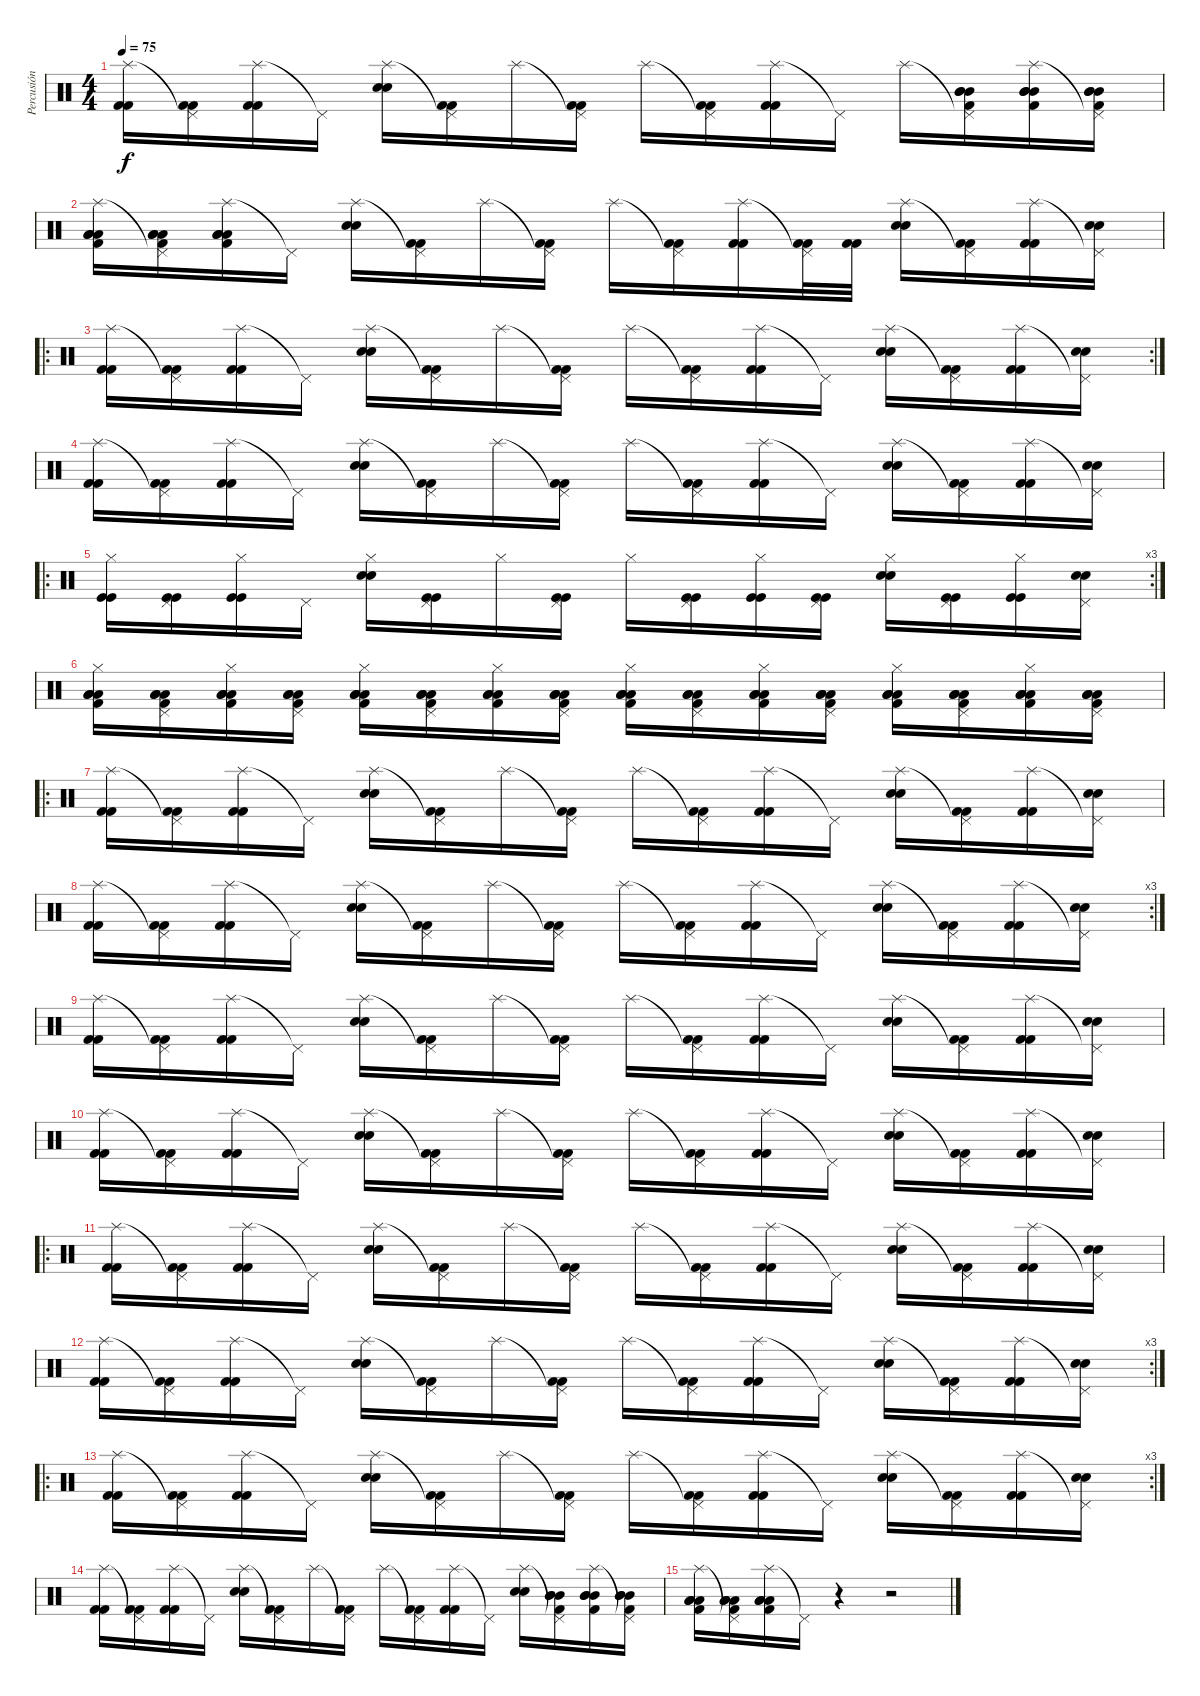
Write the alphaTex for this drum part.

\track ("Percusión" "Percusión") {instrument percussion}
\staff {score}
\articulation defaults
\ts (4 4)
\tempo 75
\clef neutral
\ks c
("Splash (hit)" "Kick (hit) 2" "Kick (hit) 2").16{dy f} ("Pedal Hi-Hat (hit)"{t} "Kick (hit) 2" "Kick (hit) 2").16 ("Splash (hit)" "Kick (hit) 2" "Kick (hit) 2").16 "Pedal Hi-Hat (hit)"{t}.16 ("Splash (hit)" "Electric Snare (hit)" "Electric Snare (hit)").16 ("Pedal Hi-Hat (hit)"{t} "Kick (hit) 2" "Kick (hit) 2").16 "Splash (hit)".16 ("Pedal Hi-Hat (hit)"{t} "Kick (hit) 2" "Kick (hit) 2").16 "Splash (hit)".16 ("Pedal Hi-Hat (hit)"{t} "Kick (hit) 2" "Kick (hit) 2").16 ("Splash (hit)" "Kick (hit) 2" "Kick (hit) 2").16 "Pedal Hi-Hat (hit)"{t}.16 "Splash (hit)".16 ("Pedal Hi-Hat (hit)"{t} "Mid Tom (hit)" "Mid Tom (hit)" "Mid Tom (hit)" "Kick (hit) 2").16 ("Splash (hit)" "Mid Tom (hit)" "Mid Tom (hit)" "Mid Tom (hit)" "Kick (hit) 2").16 ("Pedal Hi-Hat (hit)"{t} "Mid Tom (hit)" "Mid Tom (hit)" "Mid Tom (hit)" "Kick (hit) 2").16 |
("Splash (hit)" "Low Tom (hit)" "Low Tom (hit)" "Low Tom (hit)" "Kick (hit) 2").16 ("Pedal Hi-Hat (hit)"{t} "Low Tom (hit)" "Low Tom (hit)" "Low Tom (hit)" "Kick (hit) 2").16 ("Splash (hit)" "Low Tom (hit)" "Low Tom (hit)" "Low Tom (hit)" "Kick (hit) 2").16 "Pedal Hi-Hat (hit)"{t}.16 ("Splash (hit)" "Electric Snare (hit)" "Electric Snare (hit)").16 ("Pedal Hi-Hat (hit)"{t} "Kick (hit) 2" "Kick (hit) 2").16 "Splash (hit)".16 ("Pedal Hi-Hat (hit)"{t} "Kick (hit) 2" "Kick (hit) 2").16 "Splash (hit)".16 ("Pedal Hi-Hat (hit)"{t} "Kick (hit) 2" "Kick (hit) 2").16 ("Splash (hit)" "Kick (hit) 2" "Kick (hit) 2").16 ("Pedal Hi-Hat (hit)"{t} "Kick (hit) 2" "Kick (hit) 2").32 ("Kick (hit) 2" "Kick (hit) 2").32 ("Splash (hit)" "Electric Snare (hit)" "Electric Snare (hit)").16 ("Pedal Hi-Hat (hit)"{t} "Kick (hit) 2" "Kick (hit) 2").16 ("Splash (hit)" "Kick (hit) 2" "Kick (hit) 2").16 ("Pedal Hi-Hat (hit)"{t} "Electric Snare (hit)" "Electric Snare (hit)").16 |
\ro
\rc 2
("Splash (hit)" "Kick (hit) 2" "Kick (hit) 2").16 ("Pedal Hi-Hat (hit)"{t} "Kick (hit) 2" "Kick (hit) 2").16 ("Splash (hit)" "Kick (hit) 2" "Kick (hit) 2").16 "Pedal Hi-Hat (hit)"{t}.16 ("Splash (hit)" "Electric Snare (hit)" "Electric Snare (hit)").16 ("Pedal Hi-Hat (hit)"{t} "Kick (hit) 2" "Kick (hit) 2").16 "Splash (hit)".16 ("Pedal Hi-Hat (hit)"{t} "Kick (hit) 2" "Kick (hit) 2").16 "Splash (hit)".16 ("Pedal Hi-Hat (hit)"{t} "Kick (hit) 2" "Kick (hit) 2").16 ("Splash (hit)" "Kick (hit) 2" "Kick (hit) 2").16 "Pedal Hi-Hat (hit)"{t}.16 ("Splash (hit)" "Electric Snare (hit)" "Electric Snare (hit)").16 ("Pedal Hi-Hat (hit)"{t} "Kick (hit) 2" "Kick (hit) 2").16 ("Splash (hit)" "Kick (hit) 2" "Kick (hit) 2").16 ("Pedal Hi-Hat (hit)"{t} "Electric Snare (hit)" "Electric Snare (hit)").16 |
("Splash (hit)" "Kick (hit) 2" "Kick (hit) 2").16 ("Pedal Hi-Hat (hit)"{t} "Kick (hit) 2" "Kick (hit) 2").16 ("Splash (hit)" "Kick (hit) 2" "Kick (hit) 2").16 "Pedal Hi-Hat (hit)"{t}.16 ("Splash (hit)" "Electric Snare (hit)" "Electric Snare (hit)").16 ("Pedal Hi-Hat (hit)"{t} "Kick (hit) 2" "Kick (hit) 2").16 "Splash (hit)".16 ("Pedal Hi-Hat (hit)"{t} "Kick (hit) 2" "Kick (hit) 2").16 "Splash (hit)".16 ("Pedal Hi-Hat (hit)"{t} "Kick (hit) 2" "Kick (hit) 2").16 ("Splash (hit)" "Kick (hit) 2" "Kick (hit) 2").16 "Pedal Hi-Hat (hit)"{t}.16 ("Splash (hit)" "Electric Snare (hit)" "Electric Snare (hit)").16 ("Pedal Hi-Hat (hit)"{t} "Kick (hit) 2" "Kick (hit) 2").16 ("Splash (hit)" "Kick (hit) 2" "Kick (hit) 2").16 ("Pedal Hi-Hat (hit)"{t} "Electric Snare (hit)" "Electric Snare (hit)").16 |
\ro
\rc 3
("Hi-Hat (closed)" "Kick (hit)" "Kick (hit)").16 ("Pedal Hi-Hat (hit)" "Kick (hit)" "Kick (hit)").16 ("Hi-Hat (closed)" "Kick (hit)" "Kick (hit)").16 "Pedal Hi-Hat (hit)".16 ("Hi-Hat (closed)" "Snare (hit) 2" "Snare (hit) 2").16 ("Pedal Hi-Hat (hit)" "Kick (hit)" "Kick (hit)").16 "Hi-Hat (closed)".16 ("Pedal Hi-Hat (hit)" "Kick (hit)" "Kick (hit)").16 "Hi-Hat (closed)".16 ("Pedal Hi-Hat (hit)" "Kick (hit)" "Kick (hit)").16 ("Hi-Hat (closed)" "Kick (hit)" "Kick (hit)").16 ("Pedal Hi-Hat (hit)" "Kick (hit)" "Kick (hit)").16 ("Hi-Hat (closed)" "Snare (hit) 2" "Snare (hit) 2").16 ("Pedal Hi-Hat (hit)" "Kick (hit)" "Kick (hit)").16 ("Hi-Hat (closed)" "Kick (hit)" "Kick (hit)").16 ("Pedal Hi-Hat (hit)" "Snare (hit) 2" "Snare (hit) 2").16 |
("Hi-Hat (closed)" "Low Tom (hit)" "Low Tom (hit)" "Low Tom (hit)" "Kick (hit) 2").16 ("Pedal Hi-Hat (hit)" "Low Tom (hit)" "Low Tom (hit)" "Low Tom (hit)" "Kick (hit) 2").16 ("Hi-Hat (closed)" "Low Tom (hit)" "Low Tom (hit)" "Low Tom (hit)" "Kick (hit) 2").16 ("Pedal Hi-Hat (hit)" "Low Tom (hit)" "Low Tom (hit)" "Low Tom (hit)" "Kick (hit) 2").16 ("Hi-Hat (closed)" "Low Tom (hit)" "Low Tom (hit)" "Low Tom (hit)" "Kick (hit) 2").16 ("Pedal Hi-Hat (hit)" "Low Tom (hit)" "Low Tom (hit)" "Low Tom (hit)" "Kick (hit) 2").16 ("Hi-Hat (closed)" "Low Tom (hit)" "Low Tom (hit)" "Low Tom (hit)" "Kick (hit) 2").16 ("Pedal Hi-Hat (hit)" "Low Tom (hit)" "Low Tom (hit)" "Low Tom (hit)" "Kick (hit) 2").16 ("Hi-Hat (closed)" "Low Tom (hit)" "Low Tom (hit)" "Low Tom (hit)" "Kick (hit) 2").16 ("Pedal Hi-Hat (hit)" "Low Tom (hit)" "Low Tom (hit)" "Low Tom (hit)" "Kick (hit) 2").16 ("Hi-Hat (closed)" "Low Tom (hit)" "Low Tom (hit)" "Low Tom (hit)" "Kick (hit) 2").16 ("Pedal Hi-Hat (hit)" "Low Tom (hit)" "Low Tom (hit)" "Low Tom (hit)" "Kick (hit) 2").16 ("Hi-Hat (closed)" "Low Tom (hit)" "Low Tom (hit)" "Low Tom (hit)" "Kick (hit) 2").16 ("Pedal Hi-Hat (hit)" "Low Tom (hit)" "Low Tom (hit)" "Low Tom (hit)" "Kick (hit) 2").16 ("Hi-Hat (closed)" "Low Tom (hit)" "Low Tom (hit)" "Low Tom (hit)" "Kick (hit) 2").16 ("Pedal Hi-Hat (hit)" "Low Tom (hit)" "Low Tom (hit)" "Low Tom (hit)" "Kick (hit) 2").16 |
\ro
("Splash (hit)" "Kick (hit) 2" "Kick (hit) 2").16 ("Pedal Hi-Hat (hit)"{t} "Kick (hit) 2" "Kick (hit) 2").16 ("Splash (hit)" "Kick (hit) 2" "Kick (hit) 2").16 "Pedal Hi-Hat (hit)"{t}.16 ("Splash (hit)" "Electric Snare (hit)" "Electric Snare (hit)").16 ("Pedal Hi-Hat (hit)"{t} "Kick (hit) 2" "Kick (hit) 2").16 "Splash (hit)".16 ("Pedal Hi-Hat (hit)"{t} "Kick (hit) 2" "Kick (hit) 2").16 "Splash (hit)".16 ("Pedal Hi-Hat (hit)"{t} "Kick (hit) 2" "Kick (hit) 2").16 ("Splash (hit)" "Kick (hit) 2" "Kick (hit) 2").16 "Pedal Hi-Hat (hit)"{t}.16 ("Splash (hit)" "Electric Snare (hit)" "Electric Snare (hit)").16 ("Pedal Hi-Hat (hit)"{t} "Kick (hit) 2" "Kick (hit) 2").16 ("Splash (hit)" "Kick (hit) 2" "Kick (hit) 2").16 ("Pedal Hi-Hat (hit)"{t} "Electric Snare (hit)" "Electric Snare (hit)").16 |
\rc 3
("Splash (hit)" "Kick (hit) 2" "Kick (hit) 2").16 ("Pedal Hi-Hat (hit)"{t} "Kick (hit) 2" "Kick (hit) 2").16 ("Splash (hit)" "Kick (hit) 2" "Kick (hit) 2").16 "Pedal Hi-Hat (hit)"{t}.16 ("Splash (hit)" "Electric Snare (hit)" "Electric Snare (hit)").16 ("Pedal Hi-Hat (hit)"{t} "Kick (hit) 2" "Kick (hit) 2").16 "Splash (hit)".16 ("Pedal Hi-Hat (hit)"{t} "Kick (hit) 2" "Kick (hit) 2").16 "Splash (hit)".16 ("Pedal Hi-Hat (hit)"{t} "Kick (hit) 2" "Kick (hit) 2").16 ("Splash (hit)" "Kick (hit) 2" "Kick (hit) 2").16 "Pedal Hi-Hat (hit)"{t}.16 ("Splash (hit)" "Electric Snare (hit)" "Electric Snare (hit)").16 ("Pedal Hi-Hat (hit)"{t} "Kick (hit) 2" "Kick (hit) 2").16 ("Splash (hit)" "Kick (hit) 2" "Kick (hit) 2").16 ("Pedal Hi-Hat (hit)"{t} "Electric Snare (hit)" "Electric Snare (hit)").16 |
("Splash (hit)" "Kick (hit) 2" "Kick (hit) 2").16 ("Pedal Hi-Hat (hit)"{t} "Kick (hit) 2" "Kick (hit) 2").16 ("Splash (hit)" "Kick (hit) 2" "Kick (hit) 2").16 "Pedal Hi-Hat (hit)"{t}.16 ("Splash (hit)" "Electric Snare (hit)" "Electric Snare (hit)").16 ("Pedal Hi-Hat (hit)"{t} "Kick (hit) 2" "Kick (hit) 2").16 "Splash (hit)".16 ("Pedal Hi-Hat (hit)"{t} "Kick (hit) 2" "Kick (hit) 2").16 "Splash (hit)".16 ("Pedal Hi-Hat (hit)"{t} "Kick (hit) 2" "Kick (hit) 2").16 ("Splash (hit)" "Kick (hit) 2" "Kick (hit) 2").16 "Pedal Hi-Hat (hit)"{t}.16 ("Splash (hit)" "Electric Snare (hit)" "Electric Snare (hit)").16 ("Pedal Hi-Hat (hit)"{t} "Kick (hit) 2" "Kick (hit) 2").16 ("Splash (hit)" "Kick (hit) 2" "Kick (hit) 2").16 ("Pedal Hi-Hat (hit)"{t} "Electric Snare (hit)" "Electric Snare (hit)").16 |
("Splash (hit)" "Kick (hit) 2" "Kick (hit) 2").16 ("Pedal Hi-Hat (hit)"{t} "Kick (hit) 2" "Kick (hit) 2").16 ("Splash (hit)" "Kick (hit) 2" "Kick (hit) 2").16 "Pedal Hi-Hat (hit)"{t}.16 ("Splash (hit)" "Electric Snare (hit)" "Electric Snare (hit)").16 ("Pedal Hi-Hat (hit)"{t} "Kick (hit) 2" "Kick (hit) 2").16 "Splash (hit)".16 ("Pedal Hi-Hat (hit)"{t} "Kick (hit) 2" "Kick (hit) 2").16 "Splash (hit)".16 ("Pedal Hi-Hat (hit)"{t} "Kick (hit) 2" "Kick (hit) 2").16 ("Splash (hit)" "Kick (hit) 2" "Kick (hit) 2").16 "Pedal Hi-Hat (hit)"{t}.16 ("Splash (hit)" "Electric Snare (hit)" "Electric Snare (hit)").16 ("Pedal Hi-Hat (hit)"{t} "Kick (hit) 2" "Kick (hit) 2").16 ("Splash (hit)" "Kick (hit) 2" "Kick (hit) 2").16 ("Pedal Hi-Hat (hit)"{t} "Electric Snare (hit)" "Electric Snare (hit)").16 |
\ro
("Splash (hit)" "Kick (hit) 2" "Kick (hit) 2").16 ("Pedal Hi-Hat (hit)"{t} "Kick (hit) 2" "Kick (hit) 2").16 ("Splash (hit)" "Kick (hit) 2" "Kick (hit) 2").16 "Pedal Hi-Hat (hit)"{t}.16 ("Splash (hit)" "Electric Snare (hit)" "Electric Snare (hit)").16 ("Pedal Hi-Hat (hit)"{t} "Kick (hit) 2" "Kick (hit) 2").16 "Splash (hit)".16 ("Pedal Hi-Hat (hit)"{t} "Kick (hit) 2" "Kick (hit) 2").16 "Splash (hit)".16 ("Pedal Hi-Hat (hit)"{t} "Kick (hit) 2" "Kick (hit) 2").16 ("Splash (hit)" "Kick (hit) 2" "Kick (hit) 2").16 "Pedal Hi-Hat (hit)"{t}.16 ("Splash (hit)" "Electric Snare (hit)" "Electric Snare (hit)").16 ("Pedal Hi-Hat (hit)"{t} "Kick (hit) 2" "Kick (hit) 2").16 ("Splash (hit)" "Kick (hit) 2" "Kick (hit) 2").16 ("Pedal Hi-Hat (hit)"{t} "Electric Snare (hit)" "Electric Snare (hit)").16 |
\rc 3
("Splash (hit)" "Kick (hit) 2" "Kick (hit) 2").16 ("Pedal Hi-Hat (hit)"{t} "Kick (hit) 2" "Kick (hit) 2").16 ("Splash (hit)" "Kick (hit) 2" "Kick (hit) 2").16 "Pedal Hi-Hat (hit)"{t}.16 ("Splash (hit)" "Electric Snare (hit)" "Electric Snare (hit)").16 ("Pedal Hi-Hat (hit)"{t} "Kick (hit) 2" "Kick (hit) 2").16 "Splash (hit)".16 ("Pedal Hi-Hat (hit)"{t} "Kick (hit) 2" "Kick (hit) 2").16 "Splash (hit)".16 ("Pedal Hi-Hat (hit)"{t} "Kick (hit) 2" "Kick (hit) 2").16 ("Splash (hit)" "Kick (hit) 2" "Kick (hit) 2").16 "Pedal Hi-Hat (hit)"{t}.16 ("Splash (hit)" "Electric Snare (hit)" "Electric Snare (hit)").16 ("Pedal Hi-Hat (hit)"{t} "Kick (hit) 2" "Kick (hit) 2").16 ("Splash (hit)" "Kick (hit) 2" "Kick (hit) 2").16 ("Pedal Hi-Hat (hit)"{t} "Electric Snare (hit)" "Electric Snare (hit)").16 |
\ro
\rc 3
("Splash (hit)" "Kick (hit) 2" "Kick (hit) 2").16 ("Pedal Hi-Hat (hit)"{t} "Kick (hit) 2" "Kick (hit) 2").16 ("Splash (hit)" "Kick (hit) 2" "Kick (hit) 2").16 "Pedal Hi-Hat (hit)"{t}.16 ("Splash (hit)" "Electric Snare (hit)" "Electric Snare (hit)").16 ("Pedal Hi-Hat (hit)"{t} "Kick (hit) 2" "Kick (hit) 2").16 "Splash (hit)".16 ("Pedal Hi-Hat (hit)"{t} "Kick (hit) 2" "Kick (hit) 2").16 "Splash (hit)".16 ("Pedal Hi-Hat (hit)"{t} "Kick (hit) 2" "Kick (hit) 2").16 ("Splash (hit)" "Kick (hit) 2" "Kick (hit) 2").16 "Pedal Hi-Hat (hit)"{t}.16 ("Splash (hit)" "Electric Snare (hit)" "Electric Snare (hit)").16 ("Pedal Hi-Hat (hit)"{t} "Kick (hit) 2" "Kick (hit) 2").16 ("Splash (hit)" "Kick (hit) 2" "Kick (hit) 2").16 ("Pedal Hi-Hat (hit)"{t} "Electric Snare (hit)" "Electric Snare (hit)").16 |
("Splash (hit)" "Kick (hit) 2" "Kick (hit) 2").16 ("Pedal Hi-Hat (hit)"{t} "Kick (hit) 2" "Kick (hit) 2").16 ("Splash (hit)" "Kick (hit) 2" "Kick (hit) 2").16 "Pedal Hi-Hat (hit)"{t}.16 ("Splash (hit)" "Electric Snare (hit)" "Electric Snare (hit)").16 ("Pedal Hi-Hat (hit)"{t} "Kick (hit) 2" "Kick (hit) 2").16 "Splash (hit)".16 ("Pedal Hi-Hat (hit)"{t} "Kick (hit) 2" "Kick (hit) 2").16 "Splash (hit)".16 ("Pedal Hi-Hat (hit)"{t} "Kick (hit) 2" "Kick (hit) 2").16 ("Splash (hit)" "Kick (hit) 2" "Kick (hit) 2").16 "Pedal Hi-Hat (hit)"{t}.16 ("Splash (hit)" "Electric Snare (hit)" "Electric Snare (hit)").16 ("Pedal Hi-Hat (hit)"{t} "Mid Tom (hit)" "Mid Tom (hit)" "Mid Tom (hit)" "Kick (hit) 2").16 ("Splash (hit)" "Mid Tom (hit)" "Mid Tom (hit)" "Mid Tom (hit)" "Kick (hit) 2").16 ("Pedal Hi-Hat (hit)"{t} "Mid Tom (hit)" "Mid Tom (hit)" "Mid Tom (hit)" "Kick (hit) 2").16 |
("Splash (hit)" "Low Tom (hit)" "Low Tom (hit)" "Low Tom (hit)" "Kick (hit) 2").16 ("Pedal Hi-Hat (hit)"{t} "Low Tom (hit)" "Low Tom (hit)" "Low Tom (hit)" "Kick (hit) 2").16 ("Splash (hit)" "Low Tom (hit)" "Low Tom (hit)" "Low Tom (hit)" "Kick (hit) 2").16 "Pedal Hi-Hat (hit)"{t}.16 r.4 r.2
